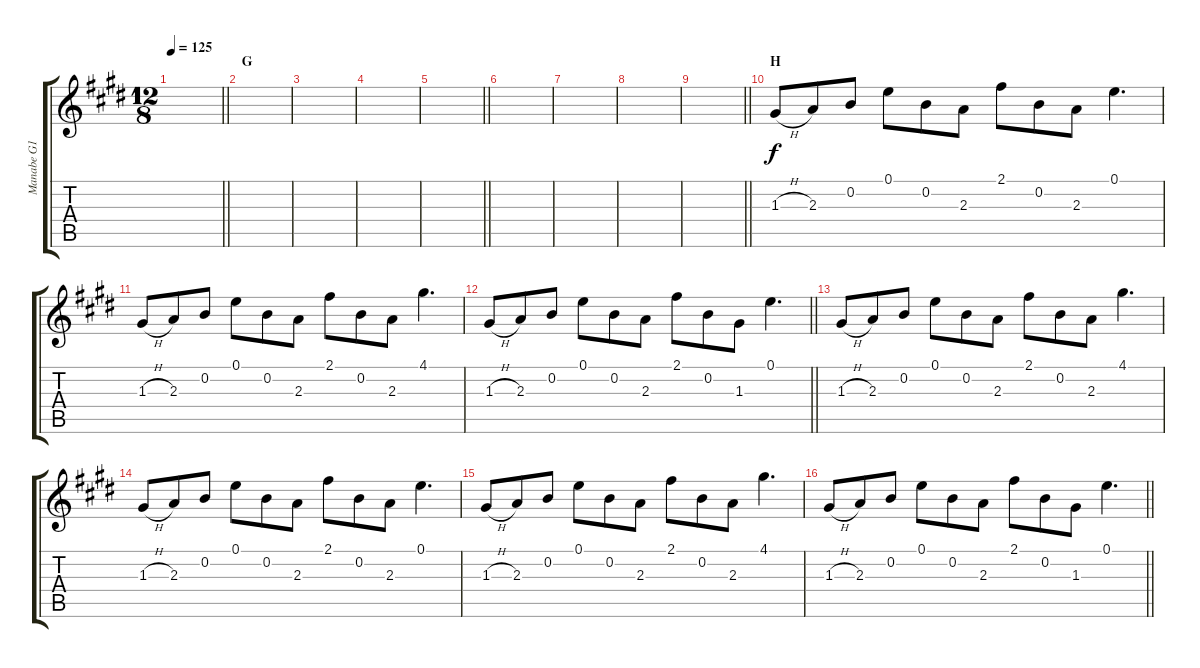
\track ("Manabe G1" "Manabe G1") {instrument overdrivenguitar}
\staff {score tabs}
\tuning (E4 B3 G3 D3 A2 E2) {hide}
\ts (12 8)
\tempo 125
\clef g2
\barLineRight lightlight
\ks e
|
\section ("" "G")
|
|
|
\barLineRight lightlight
|
|
|
|
\barLineRight lightlight
|
\section ("" "H")
1.3{h}.8{volume 8} 2.3.8 0.2.8 0.1.8 0.2.8 2.3.8 2.1.8 0.2.8 2.3.8 0.1.4{d} |
1.3{h}.8 2.3.8 0.2.8 0.1.8 0.2.8 2.3.8 2.1.8 0.2.8 2.3.8 4.1.4{d} |
\barLineRight lightlight
1.3{h}.8 2.3.8 0.2.8 0.1.8 0.2.8 2.3.8 2.1.8 0.2.8 1.3.8 0.1.4{d} |
\section ("" "")
1.3{h}.8 2.3.8 0.2.8 0.1.8 0.2.8 2.3.8 2.1.8 0.2.8 2.3.8 4.1.4{d} |
1.3{h}.8 2.3.8 0.2.8 0.1.8 0.2.8 2.3.8 2.1.8 0.2.8 2.3.8 0.1.4{d} |
1.3{h}.8{volume 0} 2.3.8 0.2.8 0.1.8 0.2.8 2.3.8 2.1.8 0.2.8 2.3.8 4.1.4{d} |
\barLineRight lightlight
1.3{h}.8 2.3.8 0.2.8 0.1.8 0.2.8 2.3.8 2.1.8 0.2.8 1.3.8 0.1.4{d}
